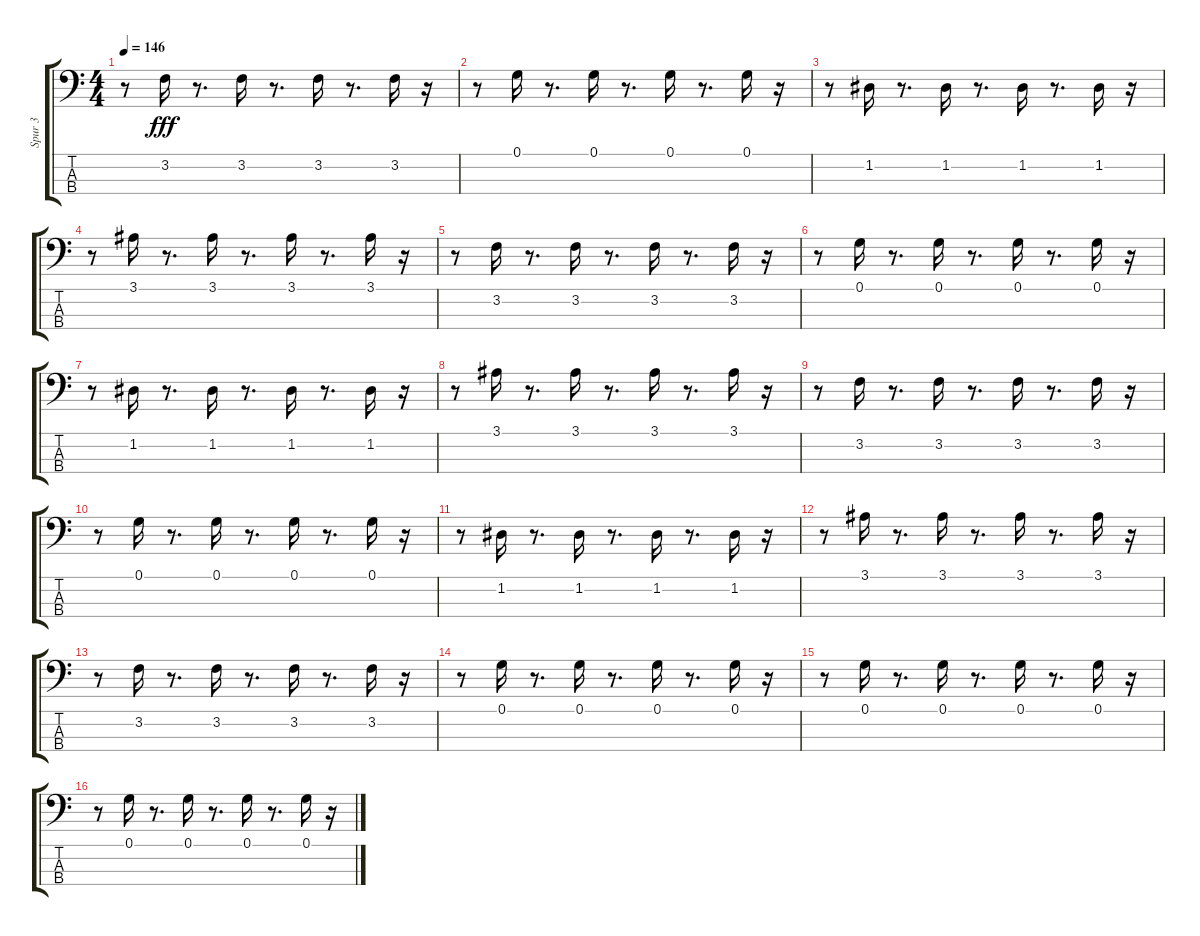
\track ("Spur 3" "Spur 3") {instrument electricbasspick}
\staff {score tabs}
\tuning (G2 D2 A1 E1) {hide}
\ts (4 4)
\tempo 146
\clef f4
\ks c
r.8{dy fff} 3.2.16 r.8{d} 3.2.16 r.8{d} 3.2.16 r.8{d} 3.2.16 r.16 |
r.8 0.1.16 r.8{d} 0.1.16 r.8{d} 0.1.16 r.8{d} 0.1.16 r.16 |
r.8 1.2.16 r.8{d} 1.2.16 r.8{d} 1.2.16 r.8{d} 1.2.16 r.16 |
r.8 3.1.16 r.8{d} 3.1.16 r.8{d} 3.1.16 r.8{d} 3.1.16 r.16 |
r.8 3.2.16 r.8{d} 3.2.16 r.8{d} 3.2.16 r.8{d} 3.2.16 r.16 |
r.8 0.1.16 r.8{d} 0.1.16 r.8{d} 0.1.16 r.8{d} 0.1.16 r.16 |
r.8 1.2.16 r.8{d} 1.2.16 r.8{d} 1.2.16 r.8{d} 1.2.16 r.16 |
r.8 3.1.16 r.8{d} 3.1.16 r.8{d} 3.1.16 r.8{d} 3.1.16 r.16 |
r.8 3.2.16 r.8{d} 3.2.16 r.8{d} 3.2.16 r.8{d} 3.2.16 r.16 |
r.8 0.1.16 r.8{d} 0.1.16 r.8{d} 0.1.16 r.8{d} 0.1.16 r.16 |
r.8 1.2.16 r.8{d} 1.2.16 r.8{d} 1.2.16 r.8{d} 1.2.16 r.16 |
r.8 3.1.16 r.8{d} 3.1.16 r.8{d} 3.1.16 r.8{d} 3.1.16 r.16 |
r.8 3.2.16 r.8{d} 3.2.16 r.8{d} 3.2.16 r.8{d} 3.2.16 r.16 |
r.8 0.1.16 r.8{d} 0.1.16 r.8{d} 0.1.16 r.8{d} 0.1.16 r.16 |
r.8 0.1.16 r.8{d} 0.1.16 r.8{d} 0.1.16 r.8{d} 0.1.16 r.16 |
r.8 0.1.16 r.8{d} 0.1.16 r.8{d} 0.1.16 r.8{d} 0.1.16 r.16
